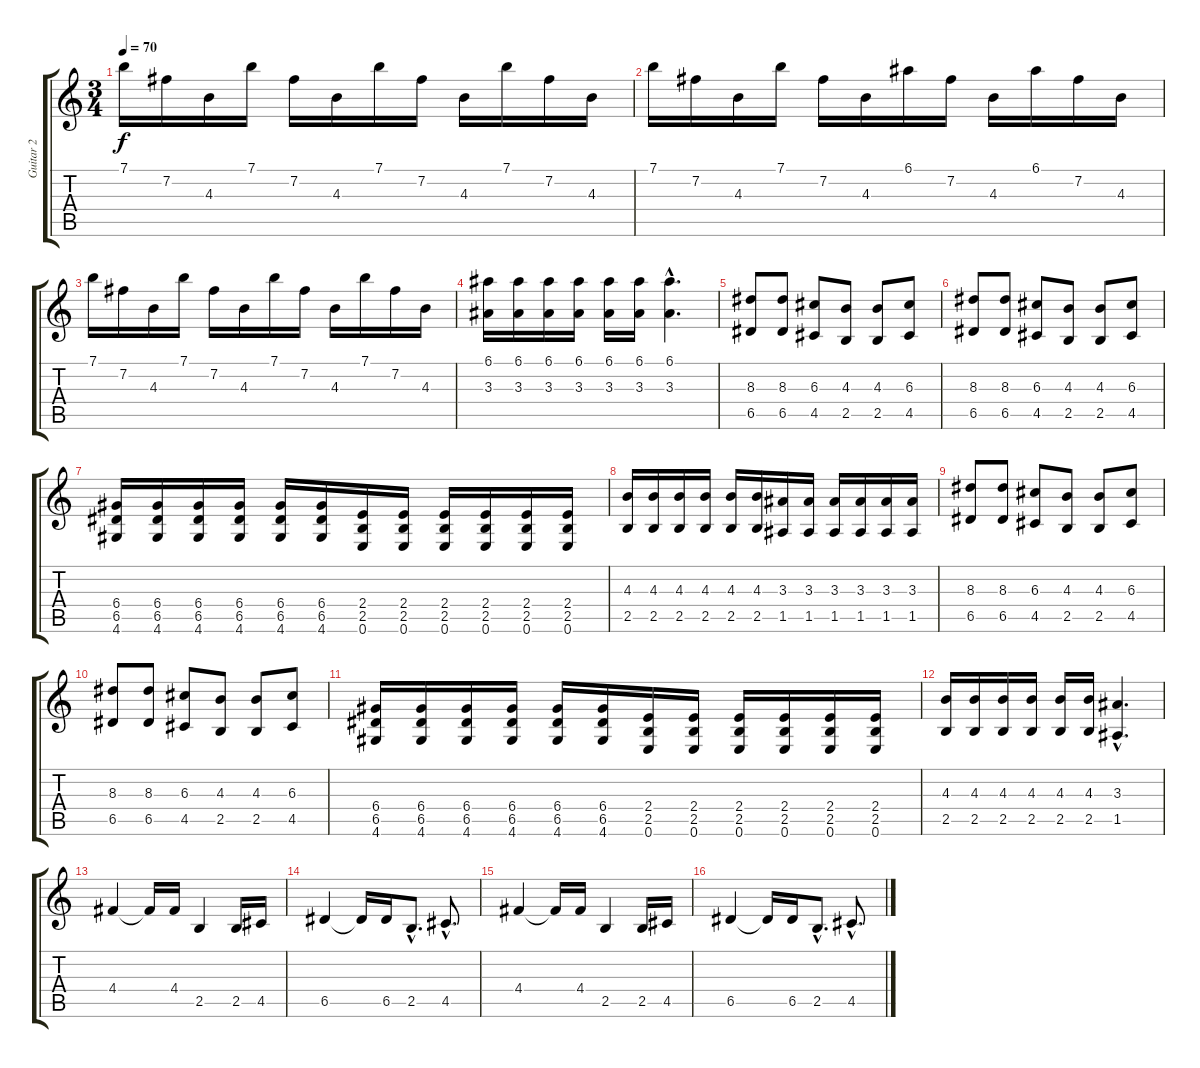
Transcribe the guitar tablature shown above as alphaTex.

\track ("Guitar 2" "Guitar 2") {instrument electricguitarclean}
\staff {score tabs}
\tuning (E4 B3 G3 D3 A2 E2) {hide}
\ts (3 4)
\tempo 70
\clef g2
\ks c
7.1.16{dy f instrument overdrivenguitar} 7.2.16 4.3.16 7.1.16 7.2.16 4.3.16 7.1.16 7.2.16 4.3.16 7.1.16 7.2.16 4.3.16 |
7.1.16 7.2.16 4.3.16 7.1.16 7.2.16 4.3.16 6.1.16 7.2.16 4.3.16 6.1.16 7.2.16 4.3.16 |
7.1.16 7.2.16 4.3.16 7.1.16 7.2.16 4.3.16 7.1.16 7.2.16 4.3.16 7.1.16 7.2.16 4.3.16 |
(6.1 3.3).16 (6.1 3.3).16 (6.1 3.3).16 (6.1 3.3).16 (6.1 3.3).16 (6.1 3.3).16 (6.1{hac} 3.3{hac}).4{d} |
(8.3 6.5).8{instrument overdrivenguitar} (8.3 6.5).8 (6.3 4.5).8 (4.3 2.5).8 (4.3 2.5).8 (6.3 4.5).8 |
(8.3 6.5).8 (8.3 6.5).8 (6.3 4.5).8 (4.3 2.5).8 (4.3 2.5).8 (6.3 4.5).8 |
(6.4 6.5 4.6).16{instrument electricguitarmuted} (6.4 6.5 4.6).16 (6.4 6.5 4.6).16 (6.4 6.5 4.6).16 (6.4 6.5 4.6).16 (6.4 6.5 4.6).16 (2.4 2.5 0.6).16 (2.4 2.5 0.6).16 (2.4 2.5 0.6).16 (2.4 2.5 0.6).16 (2.4 2.5 0.6).16 (2.4 2.5 0.6).16 |
(4.3 2.5).16{instrument overdrivenguitar} (4.3 2.5).16 (4.3 2.5).16 (4.3 2.5).16 (4.3 2.5).16 (4.3 2.5).16 (3.3 1.5).16 (3.3 1.5).16 (3.3 1.5).16 (3.3 1.5).16 (3.3 1.5).16 (3.3 1.5).16 |
(8.3 6.5).8 (8.3 6.5).8 (6.3 4.5).8 (4.3 2.5).8 (4.3 2.5).8 (6.3 4.5).8 |
(8.3 6.5).8 (8.3 6.5).8 (6.3 4.5).8 (4.3 2.5).8 (4.3 2.5).8 (6.3 4.5).8 |
(6.4 6.5 4.6).16{instrument electricguitarmuted} (6.4 6.5 4.6).16 (6.4 6.5 4.6).16 (6.4 6.5 4.6).16 (6.4 6.5 4.6).16 (6.4 6.5 4.6).16 (2.4 2.5 0.6).16 (2.4 2.5 0.6).16 (2.4 2.5 0.6).16 (2.4 2.5 0.6).16 (2.4 2.5 0.6).16 (2.4 2.5 0.6).16 |
(4.3 2.5).16{instrument overdrivenguitar} (4.3 2.5).16 (4.3 2.5).16 (4.3 2.5).16 (4.3 2.5).16 (4.3 2.5).16 (3.3{hac} 1.5{hac}).4{d} |
4.4.4{instrument electricguitarmuted} 4.4{t}.16 4.4.16 2.5.4 2.5.16 4.5.16 |
6.5.4 6.5{t}.16 6.5.16 2.5{hac}.8{d} 4.5{hac}.8{d} |
4.4.4 4.4{t}.16 4.4.16 2.5.4 2.5.16 4.5.16 |
6.5.4 6.5{t}.16 6.5.16 2.5{hac}.8{d} 4.5{hac}.8{d}
